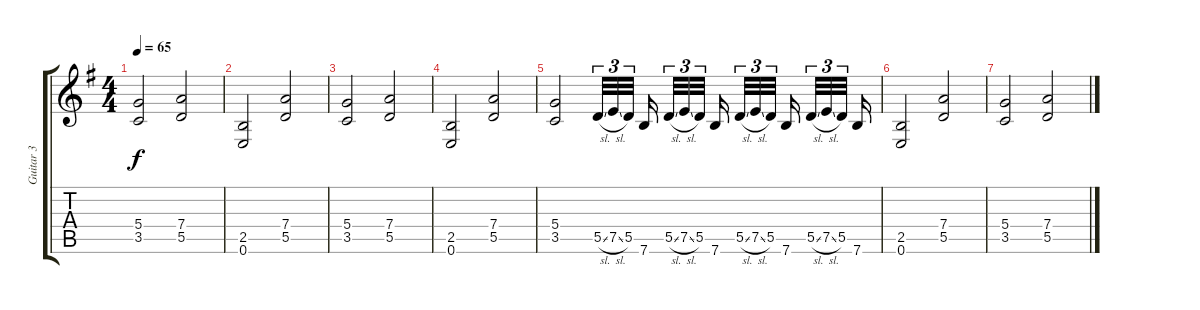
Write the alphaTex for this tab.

\track ("Guitar 3" "Guitar 3") {instrument overdrivenguitar}
\staff {score tabs}
\tuning (E4 B3 G3 D3 A2 E2) {hide}
\ts (4 4)
\tempo 65
\clef g2
\ks g
(5.4 3.5).2{dy f} (7.4 5.5).2 |
(2.5 0.6).2 (7.4 5.5).2 |
(5.4 3.5).2 (7.4 5.5).2 |
(2.5 0.6).2 (7.4 5.5).2 |
(5.4 3.5).2 5.5{sl}.32{tu (3 2)} 7.5{sl}.32{tu (3 2)} 5.5.32{tu (3 2) beam splitsecondary} 7.6.16{beam splitsecondary} 5.5{sl}.32{tu (3 2)} 7.5{sl}.32{tu (3 2)} 5.5.32{tu (3 2) beam splitsecondary} 7.6.16 5.5{sl}.32{tu (3 2)} 7.5{sl}.32{tu (3 2)} 5.5.32{tu (3 2) beam splitsecondary} 7.6.16{beam splitsecondary} 5.5{sl}.32{tu (3 2)} 7.5{sl}.32{tu (3 2)} 5.5.32{tu (3 2) beam splitsecondary} 7.6.16 |
(2.5 0.6).2 (7.4 5.5).2 |
(5.4 3.5).2 (7.4 5.5).2
